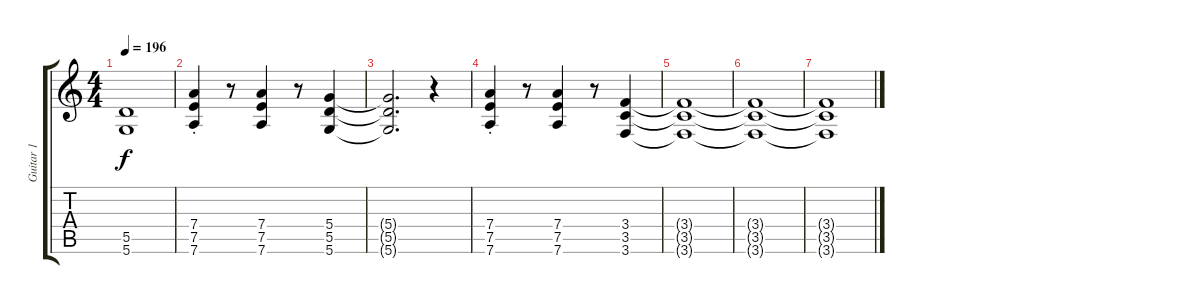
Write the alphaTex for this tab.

\track ("Guitar 1" "Guitar 1") {instrument distortionguitar}
\staff {score tabs}
\tuning (E4 B3 G3 D3 A2 D2) {hide}
\ts (4 4)
\tempo 196
\clef g2
\ks c
(5.5 5.6).1{dy f} |
(7.4{st} 7.5{st} 7.6{st}).4 r.8 (7.4 7.5 7.6).4 r.8 (5.4 5.5 5.6).4 |
(5.4{t} 5.5{t} 5.6{t}).2{d} r.4 |
(7.4{st} 7.5{st} 7.6{st}).4 r.8 (7.4 7.5 7.6).4 r.8 (3.4 3.5 3.6).4 |
(3.4{t} 3.5{t} 3.6{t}).1 |
(3.4{t} 3.5{t} 3.6{t}).1 |
(3.4{t} 3.5{t} 3.6{t}).1
